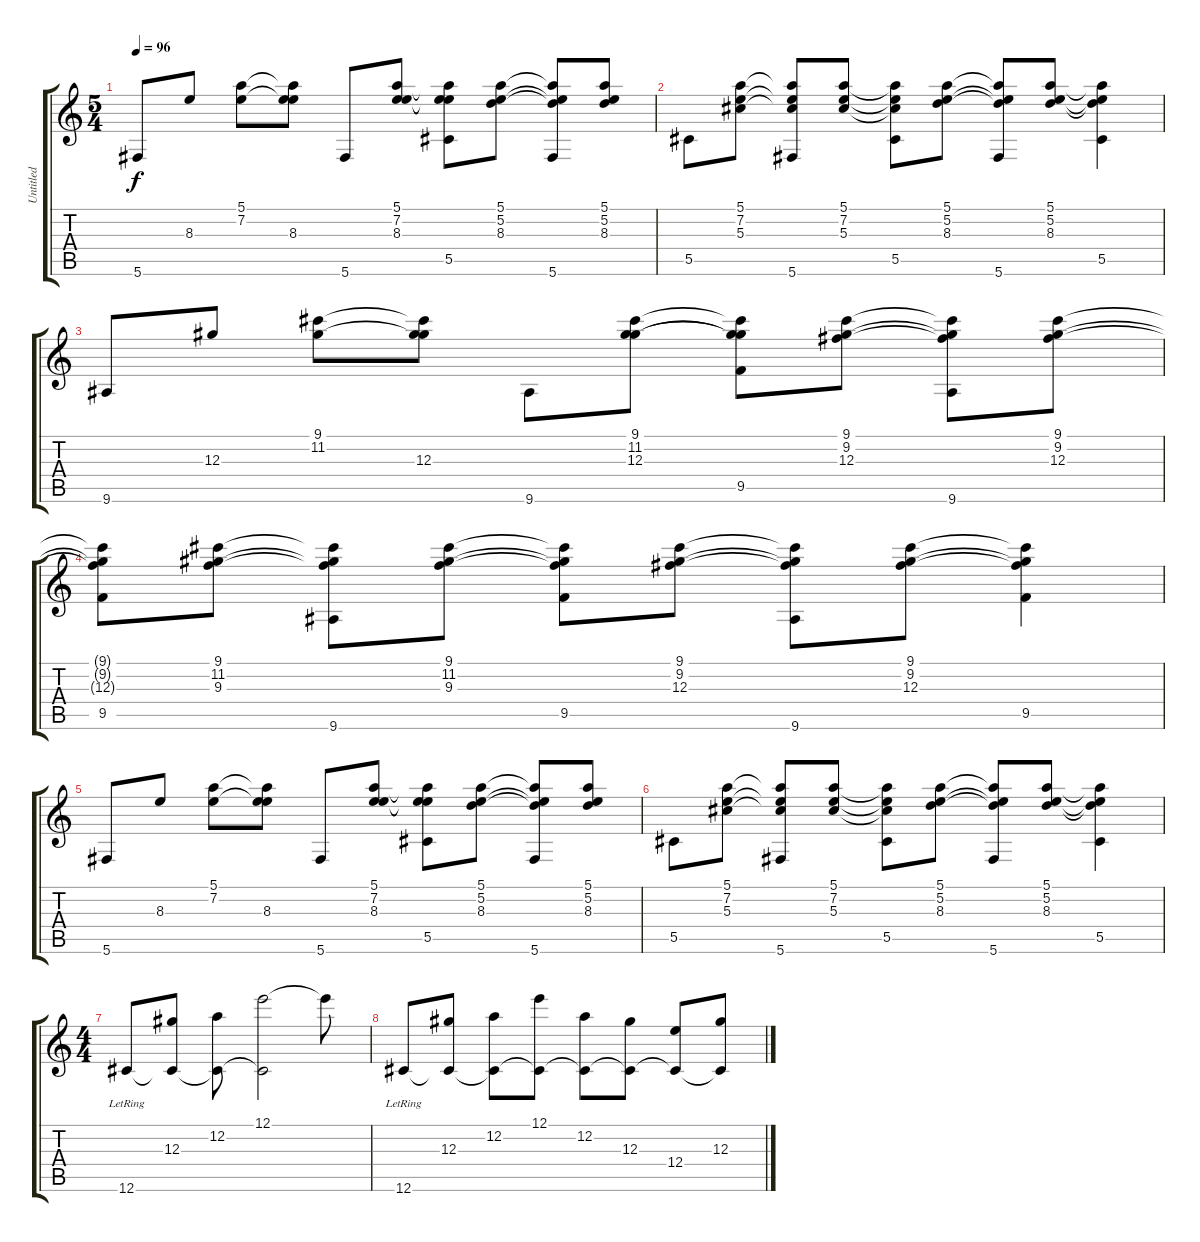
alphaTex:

\track ("Untitled" "Untitled") {instrument acousticguitarnylon}
\staff {score tabs}
\tuning (E4 A3 Ab3 E3 Ab2 Db2) {hide}
\ts (5 4)
\tempo 96
\clef g2
\ks c
5.6.8{dy f} 8.3.8 (5.1 7.2).8 (5.1{t} 7.2{t} 8.3).8 5.6.8 (5.1 7.2 8.3).8 (5.1{t} 7.2{t} 8.3{t} 5.5).8 (5.1 5.2 8.3).8 (5.1{t} 5.2{t} 8.3{t} 5.6).8 (5.1 5.2 8.3).8 |
5.5.8 (5.1 7.2 5.3).8 (5.1{t} 7.2{t} 5.3{t} 5.6).8 (5.1 7.2 5.3).8 (5.1{t} 7.2{t} 5.3{t} 5.5).8 (5.1 5.2 8.3).8 (5.1{t} 5.2{t} 8.3{t} 5.6).8 (5.1 5.2 8.3).8 (5.1{t} 5.2{t} 8.3{t} 5.5).4 |
9.6.8 12.3.8 (9.1 11.2).8 (9.1{t} 11.2{t} 12.3).8 9.6.8 (9.1 11.2 12.3).8 (9.1{t} 11.2{t} 12.3{t} 9.5).8 (9.1 9.2 12.3).8 (9.1{t} 9.2{t} 12.3{t} 9.6).8 (9.1 9.2 12.3).8 |
(9.1{t} 9.2{t} 12.3{t} 9.5).8 (9.1 11.2 9.3).8 (9.1{t} 11.2{t} 9.3{t} 9.6).8 (9.1 11.2 9.3).8 (9.1{t} 11.2{t} 9.3{t} 9.5).8 (9.1 9.2 12.3).8 (9.1{t} 9.2{t} 12.3{t} 9.6).8 (9.1 9.2 12.3).8 (9.1{t} 9.2{t} 12.3{t} 9.5).4 |
5.6.8 8.3.8 (5.1 7.2).8 (5.1{t} 7.2{t} 8.3).8 5.6.8 (5.1 7.2 8.3).8 (5.1{t} 7.2{t} 8.3{t} 5.5).8 (5.1 5.2 8.3).8 (5.1{t} 5.2{t} 8.3{t} 5.6).8 (5.1 5.2 8.3).8 |
5.5.8 (5.1 7.2 5.3).8 (5.1{t} 7.2{t} 5.3{t} 5.6).8 (5.1 7.2 5.3).8 (5.1{t} 7.2{t} 5.3{t} 5.5).8 (5.1 5.2 8.3).8 (5.1{t} 5.2{t} 8.3{t} 5.6).8 (5.1 5.2 8.3).8 (5.1{t} 5.2{t} 8.3{t} 5.5).4 |
\ts (4 4)
12.6{lr}.8 (12.3 12.6{t}).8 (12.2 12.6{t}).8 (12.1 12.6{t}).2 12.1{t}.8 |
12.6{lr}.8 (12.3 12.6{t}).8 (12.2 12.6{t}).8 (12.1 12.6{t}).8 (12.2 12.6{t}).8 (12.3 12.6{t}).8 (12.4 12.6{t}).8 (12.3 12.6{ss t}).8
